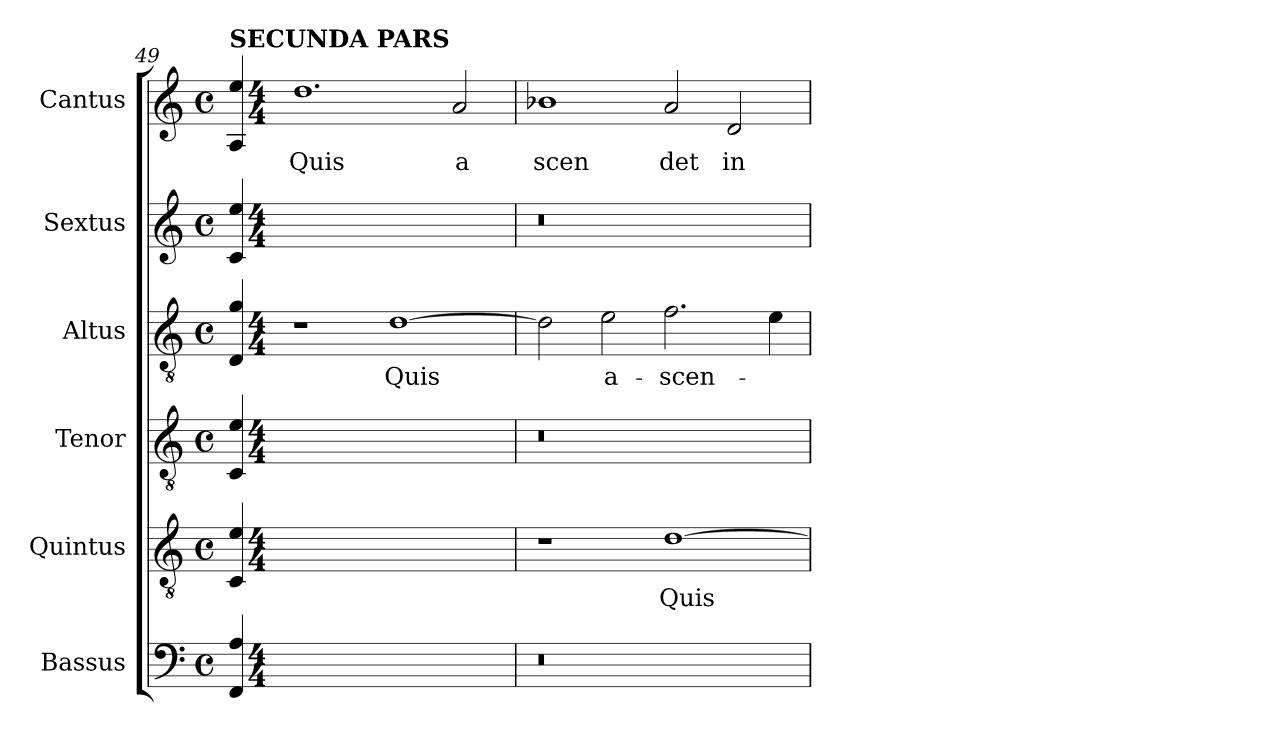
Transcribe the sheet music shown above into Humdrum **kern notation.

**kern	**kern	**text	**kern	**kern	**text	**kern	**kern	**text
*part6	*part5	*part5	*part4	*part3	*part3	*part2	*part1	*part1
*staff6	*staff5	*staff5	*staff4	*staff3	*staff3	*staff2	*staff1	*staff1
*I"Bassus	*I"Quintus	*	*I"Tenor	*I"Altus	*	*I"Sextus	*I"Cantus	*
!!LO:LB:g=z
*clefF4	*clefGv2	*	*clefGv2	*clefGv2	*	*clefG2	*clefG2	*
*M4/4	*M4/4	*	*M4/4	*M4/4	*	*M4/4	*M4/4	*
*met(c)	*met(c)	*	*met(c)	*met(c)	*	*met(c)	*met(c)	*
=49	=49	=49	=49	=49	=49	=49	=49	=49
!	!	!	!	!	!	!	!LO:TX:a:B:t=SECUNDA PARS	!
4A/ 4FF/	4e/ 4C/	.	4e/ 4C/	4g/ 4D/	.	4ee/ 4c/	4ee/ 4A/	.
*M4/4	*M4/4	*	*M4/4	*M4/4	*	*M4/4	*M4/4	*
*met(c)	*met(c)	*	*met(c)	*met(c)	*	*met(c)	*met(c)	*
!	!	!	!	!	!	!	!	!LO:LY:b:cj
0ryy	0ryy	.	0ryy	1r	.	0ryy	1.dd	Quis
!	!	!	!	!	!LO:LY:b	!	!	!
.	.	.	.	[>1d	Quis	.	.	.
!	!	!	!	!	!	!	!	!LO:LY:b:cj
.	.	.	.	.	.	.	2a/	a
=50	=50	=50	=50	=50	=50	=50	=50	=50
!	!	!	!	!	!	!	!	!LO:LY:b:cj
0r	1r	.	0r	2d\]	.	0r	1b-X	scen
!	!	!	!	!	!LO:LY:b:cj	!	!	!
.	.	.	.	2e\	a-	.	.	.
!	!	!LO:LY:b	!	!	!LO:LY:b	!	!	!LO:LY:b:cj
.	[>1d	Quis	.	2.f\	-scen-	.	2a/	det
!	!	!	!	!	!	!	!	!LO:LY:b:cj
.	.	.	.	.	.	.	2d/	in
.	.	.	.	4e\	.	.	.	.
=	=	=	=	=	=	=	=	=
*-	*-	*-	*-	*-	*-	*-	*-	*-
